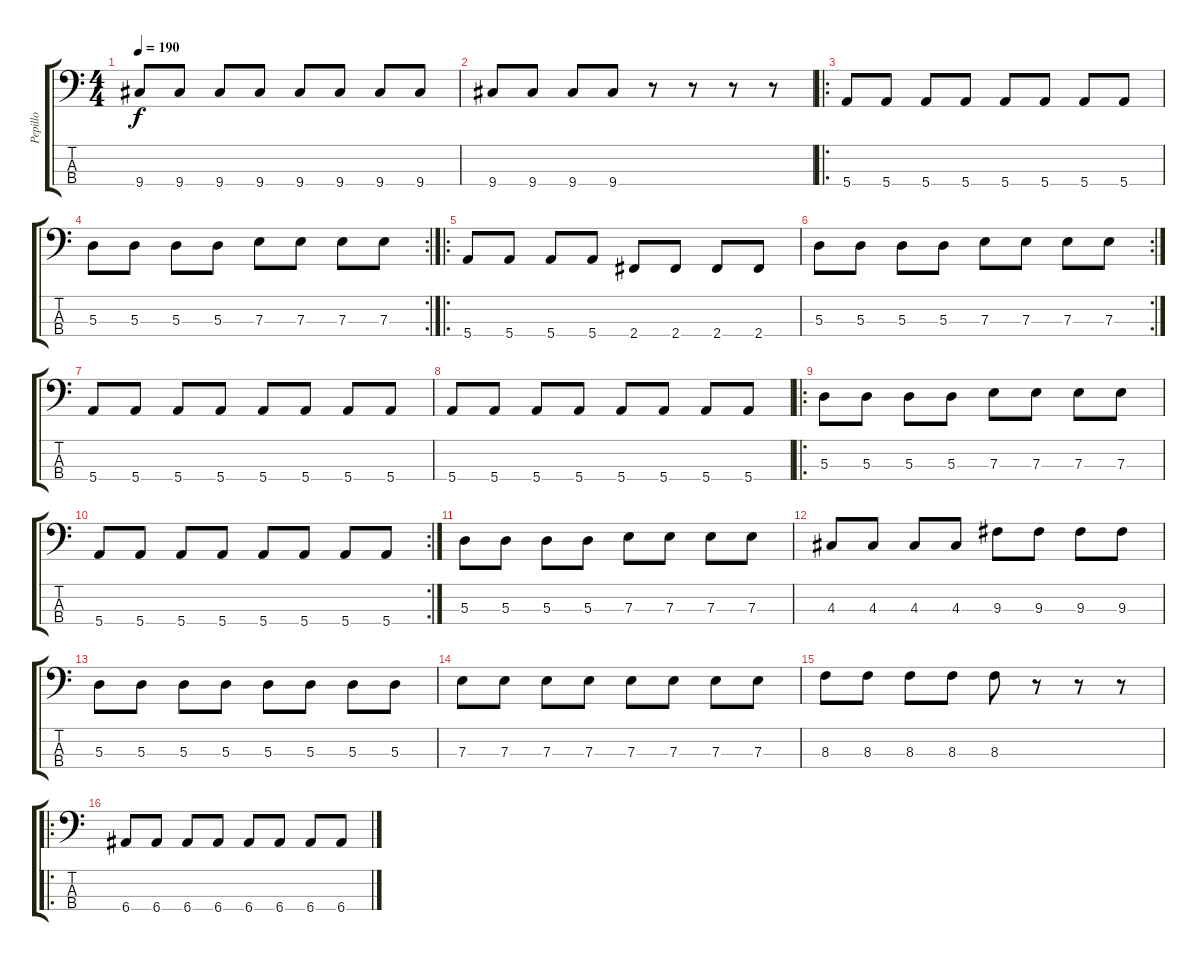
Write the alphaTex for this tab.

\track ("Pepillo" "Pepillo") {instrument electricbasspick}
\staff {score tabs}
\tuning (G2 D2 A1 E1) {hide}
\ts (4 4)
\tempo 190
\clef f4
\ks c
9.4.8{dy f} 9.4.8 9.4.8 9.4.8 9.4.8 9.4.8 9.4.8 9.4.8 |
9.4.8 9.4.8 9.4.8 9.4.8 r.8 r.8 r.8 r.8 |
\ro
5.4.8 5.4.8 5.4.8 5.4.8 5.4.8 5.4.8 5.4.8 5.4.8 |
\rc 2
5.3.8 5.3.8 5.3.8 5.3.8 7.3.8 7.3.8 7.3.8 7.3.8 |
\ro
5.4.8 5.4.8 5.4.8 5.4.8 2.4.8 2.4.8 2.4.8 2.4.8 |
\rc 2
5.3.8 5.3.8 5.3.8 5.3.8 7.3.8 7.3.8 7.3.8 7.3.8 |
5.4.8 5.4.8 5.4.8 5.4.8 5.4.8 5.4.8 5.4.8 5.4.8 |
5.4.8 5.4.8 5.4.8 5.4.8 5.4.8 5.4.8 5.4.8 5.4.8 |
\ro
5.3.8 5.3.8 5.3.8 5.3.8 7.3.8 7.3.8 7.3.8 7.3.8 |
\rc 2
5.4.8 5.4.8 5.4.8 5.4.8 5.4.8 5.4.8 5.4.8 5.4.8 |
5.3.8 5.3.8 5.3.8 5.3.8 7.3.8 7.3.8 7.3.8 7.3.8 |
4.3.8 4.3.8 4.3.8 4.3.8 9.3.8 9.3.8 9.3.8 9.3.8 |
5.3.8 5.3.8 5.3.8 5.3.8 5.3.8 5.3.8 5.3.8 5.3.8 |
7.3.8 7.3.8 7.3.8 7.3.8 7.3.8 7.3.8 7.3.8 7.3.8 |
8.3.8 8.3.8 8.3.8 8.3.8 8.3.8 r.8 r.8 r.8 |
\ro
6.4.8 6.4.8 6.4.8 6.4.8 6.4.8 6.4.8 6.4.8 6.4.8
